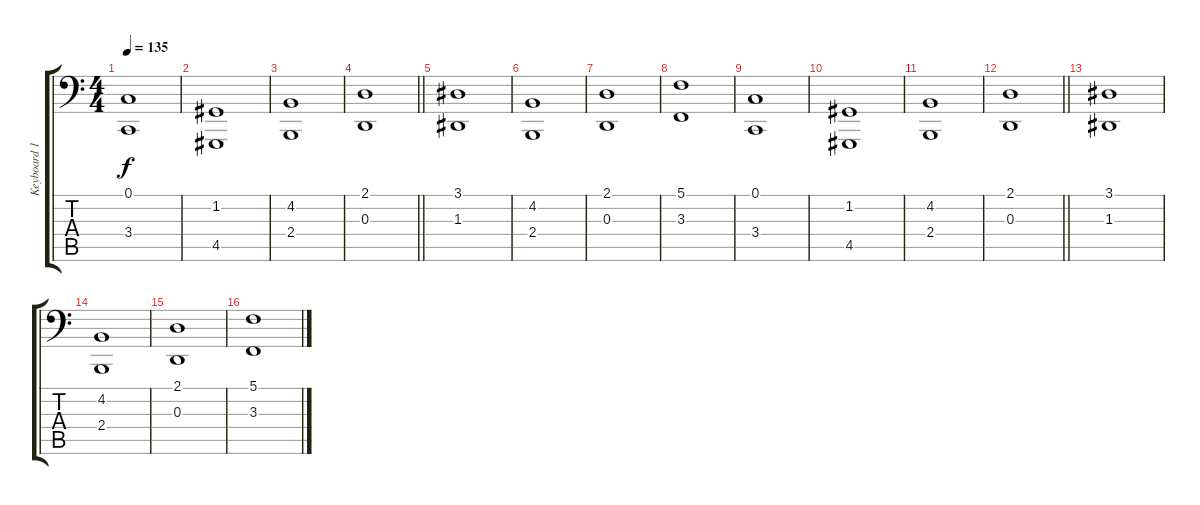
\track ("Keyboard 1 LH" "Keyboard 1") {instrument brightacousticpiano}
\staff {score tabs}
\tuning (C3 G2 D2 A1 E1 B0) {hide}
\ts (4 4)
\tempo 135
\clef f4
\ks c
(0.1 3.4).1{dy f} |
(1.2 4.5).1 |
(4.2 2.4).1 |
\barLineRight lightlight
(2.1 0.3).1 |
(3.1 1.3).1 |
(4.2 2.4).1 |
(2.1 0.3).1 |
(5.1 3.3).1 |
(0.1 3.4).1 |
(1.2 4.5).1 |
(4.2 2.4).1 |
\barLineRight lightlight
(2.1 0.3).1 |
(3.1 1.3).1 |
(4.2 2.4).1 |
(2.1 0.3).1 |
(5.1 3.3).1
